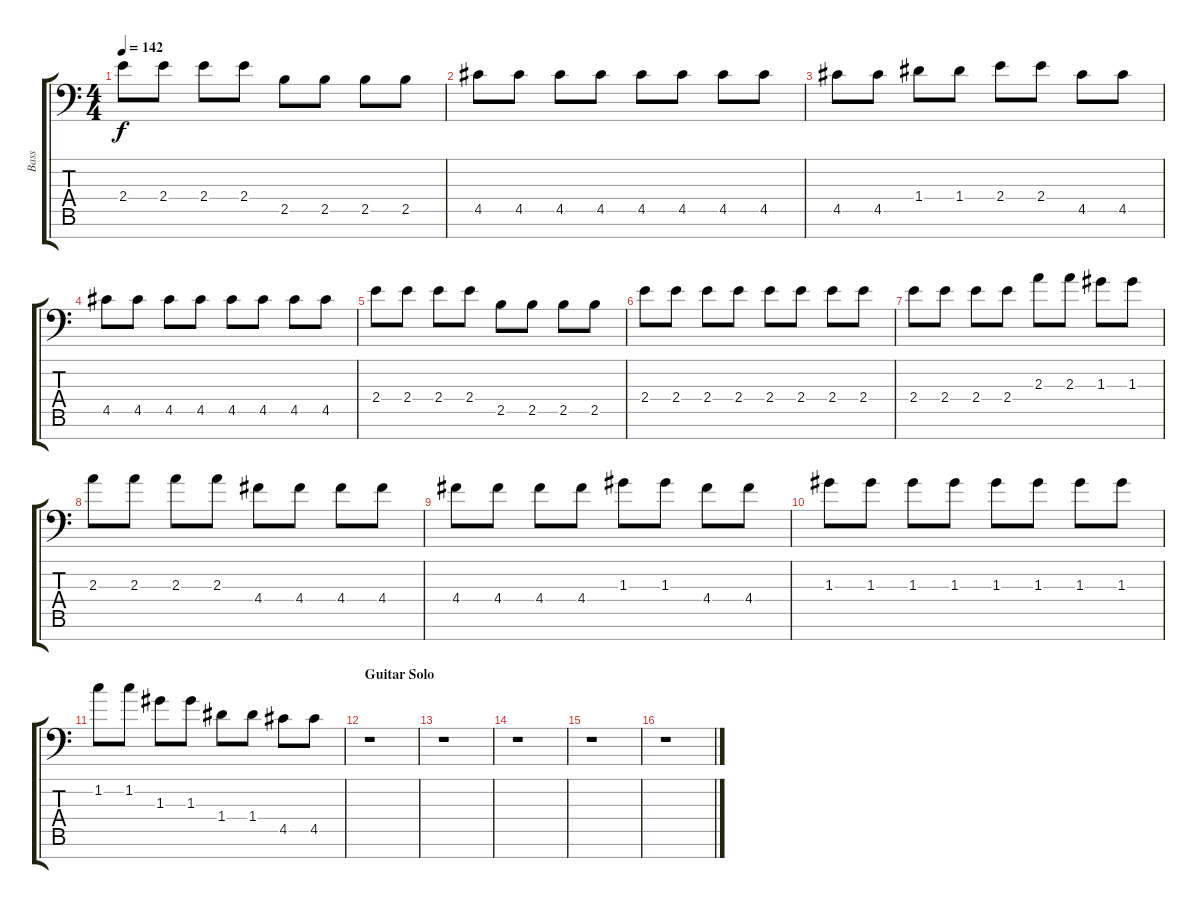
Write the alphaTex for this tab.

\track ("Bass" "Bass") {instrument electricbassfinger}
\staff {score tabs}
\tuning (E4 B3 G3 D3 A2 E2 C-1) {hide}
\ts (4 4)
\tempo 142
\clef f4
\ks c
2.4.8{dy f} 2.4.8 2.4.8 2.4.8 2.5.8 2.5.8 2.5.8 2.5.8 |
4.5.8 4.5.8 4.5.8 4.5.8 4.5.8 4.5.8 4.5.8 4.5.8 |
4.5.8 4.5.8 1.4.8 1.4.8 2.4.8 2.4.8 4.5.8 4.5.8 |
4.5.8 4.5.8 4.5.8 4.5.8 4.5.8 4.5.8 4.5.8 4.5.8 |
2.4.8 2.4.8 2.4.8 2.4.8 2.5.8 2.5.8 2.5.8 2.5.8 |
2.4.8 2.4.8 2.4.8 2.4.8 2.4.8 2.4.8 2.4.8 2.4.8 |
2.4.8 2.4.8 2.4.8 2.4.8 2.3.8 2.3.8 1.3.8 1.3.8 |
2.3.8 2.3.8 2.3.8 2.3.8 4.4.8 4.4.8 4.4.8 4.4.8 |
4.4.8 4.4.8 4.4.8 4.4.8 1.3.8 1.3.8 4.4.8 4.4.8 |
1.3.8 1.3.8 1.3.8 1.3.8 1.3.8 1.3.8 1.3.8 1.3.8 |
1.2.8 1.2.8 1.3.8 1.3.8 1.4.8 1.4.8 4.5.8 4.5.8 |
\section ("" "Guitar Solo")
r.1 |
r.1 |
r.1 |
r.1 |
r.1
